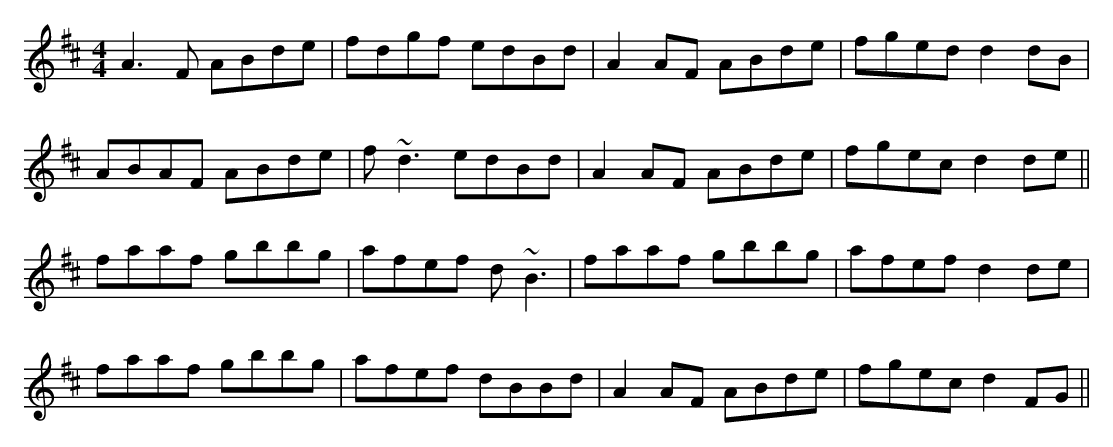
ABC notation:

X:1
M:4/4
K:D
A3F ABde|fdgf edBd|A2AF ABde|fged d2dB|
ABAF ABde|f~d3 edBd|A2AF ABde|fgec d2de||
faaf gbbg|afef d~B3|faaf gbbg|afef d2de|
faaf gbbg|afef dBBd|A2AF ABde|fgec d2FG||
